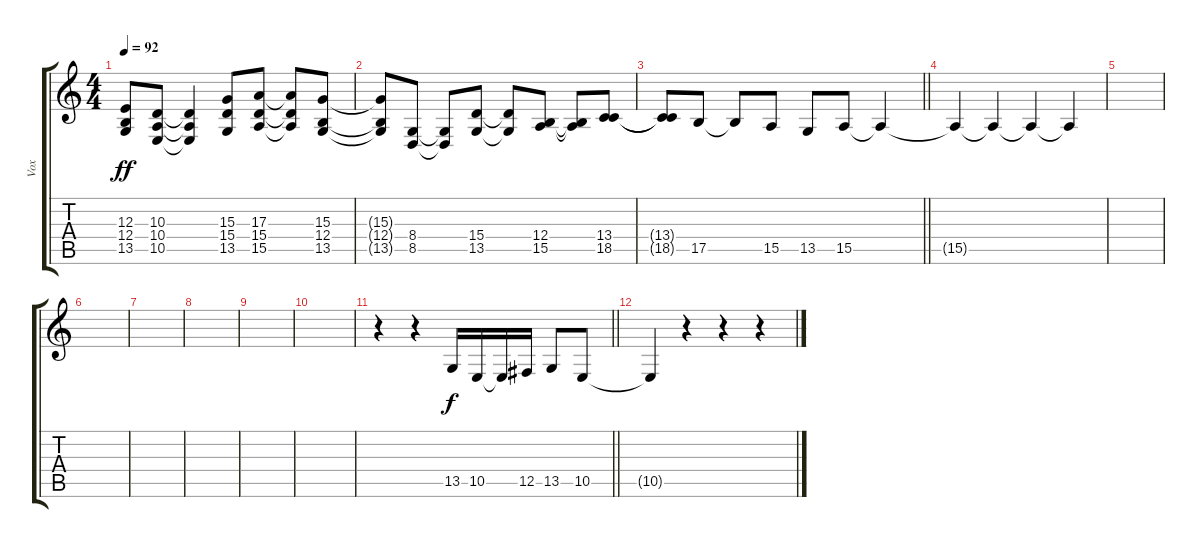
\track ("Vox" "Vox") {instrument fx7echoes}
\staff {score tabs}
\tuning (Db4 Ab3 E3 B2 Gb2 Db2) {hide}
\ts (4 4)
\tempo 92
\clef g2
\ks c
(12.3{t} 12.4{t} 13.5{t}).8{dy ff} (10.3 10.4 10.5).8 (10.3{t} 10.4{t} 10.5{t}).4 (15.3 15.4 13.5).8 (17.3 15.4 15.5).8 (17.3{t} 15.4{t} 15.5{t}).8 (15.3 12.4 13.5).8 |
(15.3{t} 12.4{t} 13.5{t}).8 (8.4 8.5).8 (8.4{t} 8.5{t}).8 (15.4 13.5).8 (15.4{t} 13.5{t}).8 (12.4 15.5).8 (12.4{t} 15.5{t}).8 (13.4 18.5).8 |
\barLineRight lightlight
(13.4{t} 18.5{t}).8 17.5.8 17.5{t}.8 15.5.8 13.5.8 15.5.8 15.5{t}.4 |
\section ("" "")
15.5{t}.4 15.5{t}.4 15.5{t}.4 15.5{t}.4 |
|
|
|
|
|
|
\barLineRight lightlight
r.4 r.4 13.5.16{dy f} 10.5.16 10.5{t}.16 12.5.16 13.5.8 10.5.8 |
\section ("" "")
10.5{t}.4 r.4 r.4 r.4
